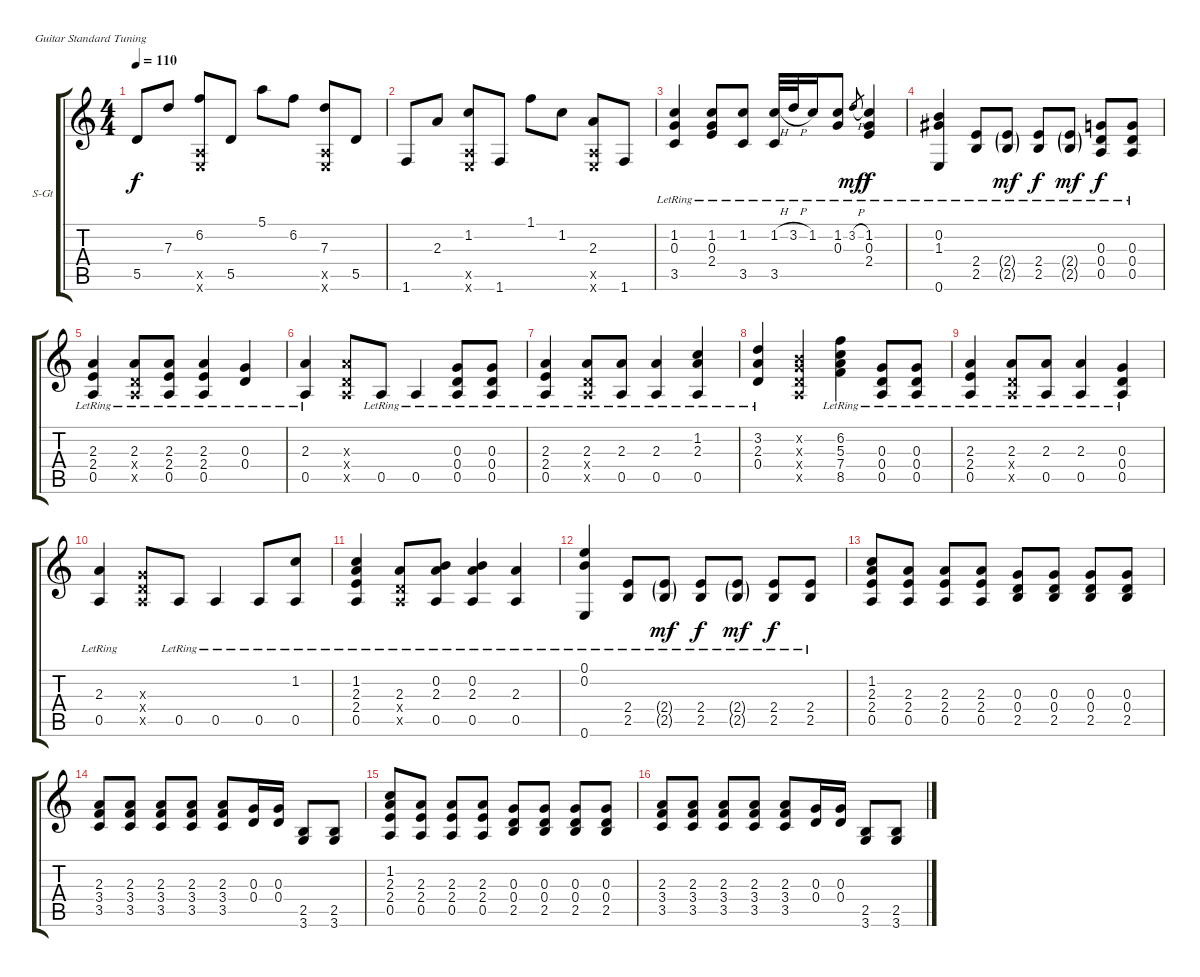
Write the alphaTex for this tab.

\defaultSystemsLayout 4
\bracketExtendMode groupsimilarinstruments
\firstSystemTrackNameOrientation horizontal
\otherSystemsTrackNameOrientation horizontal
\track ("Steel Guitar" "S-Gt") {instrument acousticguitarsteel}
\staff {score tabs}
\tuning (E4 B3 G3 D3 A2 E2)
\ts (4 4)
\tempo 110
\clef g2
\scale
0.5
\ks c
5.5.8{dy f} 7.3.8 (0.6{x} 0.5{x} 6.2).8 5.5.8 5.1.8 6.2.8 (0.6{x} 0.5{x} 7.3).8 5.5.8 |
\scale
0.5 1.6.8 2.3.8 (0.6{x} 0.5{x} 1.2).8 1.6.8 1.1.8 1.2.8 (0.6{x} 0.5{x} 2.3).8 1.6.8 |
\scale
0.504459 (1.2{lr} 0.3{lr} 3.5{lr}).4 (1.2{lr} 0.3{lr} 2.4{lr}).8 (1.2{lr} 3.5{lr}).8 (1.2{h lr} 3.5{lr}).32 3.2{h lr}.32 1.2{lr}.16 (1.2{lr} 0.3{lr}).8 3.2{h lr}.8{gr dy mf} (1.2{lr} 0.3{lr} 2.4{lr}).4{dy f} |
\scale
0.495541 (0.2{lr} 1.3{lr} 0.6{lr}).4 (2.4{lr} 2.5{lr}).8 (2.4{g lr} 2.5{g lr}).8{dy mf} (2.4{lr} 2.5{lr}).8{dy f} (2.4{g lr} 2.5{g lr}).8{dy mf} (0.3{lr} 0.4{lr} 0.5{lr}).8{dy f} (0.3{lr} 0.4{lr} 0.5{lr}).8 |
\scale
0.482569 (2.3{lr} 2.4{lr} 0.5{lr}).4 (2.3{lr} 0.4{x} 0.5{x}).8 (0.5{lr} 2.4 2.3).8 (0.5{lr} 2.4 2.3).4 (0.3{lr} 0.4{lr}).4 |
\scale
0.517431 (2.3{lr} 0.5{lr}).4 (2.3{x} 0.4{x} 0.5{x}).8 0.5{lr}.8 0.5{lr}.4 (0.3{lr} 0.4{lr} 0.5{lr}).8 (0.3{lr} 0.4{lr} 0.5{lr}).8 |
\scale
0.5 (2.3{lr} 2.4{lr} 0.5{lr}).4 (2.3{lr} 0.4{x} 0.5{x}).8 (2.3{lr} 0.5{lr}).8 (2.3{lr} 0.5{lr}).4 (1.2{lr} 2.3{lr} 0.5{lr}).4 |
\scale
0.5 (3.2{lr} 2.3{lr} 0.4{lr}).4 (0.2{x} 0.3{x} 0.4{x} 0.5{x}).4 (6.2{lr} 5.3{lr} 7.4{lr} 8.5).4 (0.3{lr} 0.4{lr} 0.5{lr}).8 (0.3{lr} 0.4{lr} 0.5{lr}).8 |
\scale
0.482569 (2.3{lr} 2.4{lr} 0.5{lr}).4 (2.3{lr} 0.4{x} 0.5{x}).8 (2.3{lr} 0.5{lr}).8 (2.3{lr} 0.5{lr}).4 (0.3{lr} 0.4{lr} 0.5{lr}).4 |
\scale
0.517431 (2.3{lr} 0.5{lr}).4 (0.3{x} 0.4{x} 0.5{x}).8 0.5{lr}.8 0.5{lr}.4 0.5{lr}.8 (0.5{lr} 1.2).8 |
\scale
0.47007 (2.3{lr} 2.4{lr} 0.5{lr} 1.2).4 (2.3{lr} 0.4{x} 0.5{x}).8 (2.3{lr} 0.5{lr} 0.2).8 (2.3{lr} 0.5{lr} 0.2).4 (2.3{lr} 0.5{lr}).4 |
\scale
0.52993 (0.1{lr} 0.2{lr} 0.6{lr}).4 (2.4{lr} 2.5{lr}).8 (2.4{g lr} 2.5{g lr}).8{dy mf} (2.4{lr} 2.5{lr}).8{dy f} (2.4{g lr} 2.5{g lr}).8{dy mf} (2.4{lr} 2.5{lr}).8{dy f} (2.4{lr} 2.5{lr}).8 |
\scale
0.5 (0.5 2.4 2.3 1.2).8 (0.5 2.4 2.3).8 (0.5 2.4 2.3).8 (2.4 0.5 2.3).8 (2.5 0.4 0.3).8 (2.5 0.4 0.3).8 (2.5 0.4 0.3).8 (2.5 0.4 0.3).8 |
\scale
0.5 (3.5 3.4 2.3).8 (3.5 3.4 2.3).8 (3.5 3.4 2.3).8 (3.5 3.4 2.3).8 (3.5 3.4 2.3).8 (0.3 0.4).16 (0.4 0.3).16 (3.6 2.5).8 (2.5 3.6).8 |
\scale
0.5 (0.5 2.4 2.3 1.2).8 (0.5 2.4 2.3).8 (0.5 2.4 2.3).8 (2.4 0.5 2.3).8 (2.5 0.4 0.3).8 (2.5 0.4 0.3).8 (2.5 0.4 0.3).8 (2.5 0.4 0.3).8 |
\scale
0.5 (3.5 3.4 2.3).8 (3.5 3.4 2.3).8 (3.5 3.4 2.3).8 (3.5 3.4 2.3).8 (3.5 3.4 2.3).8 (0.3 0.4).16 (0.4 0.3).16 (3.6 2.5).8 (2.5 3.6).8
